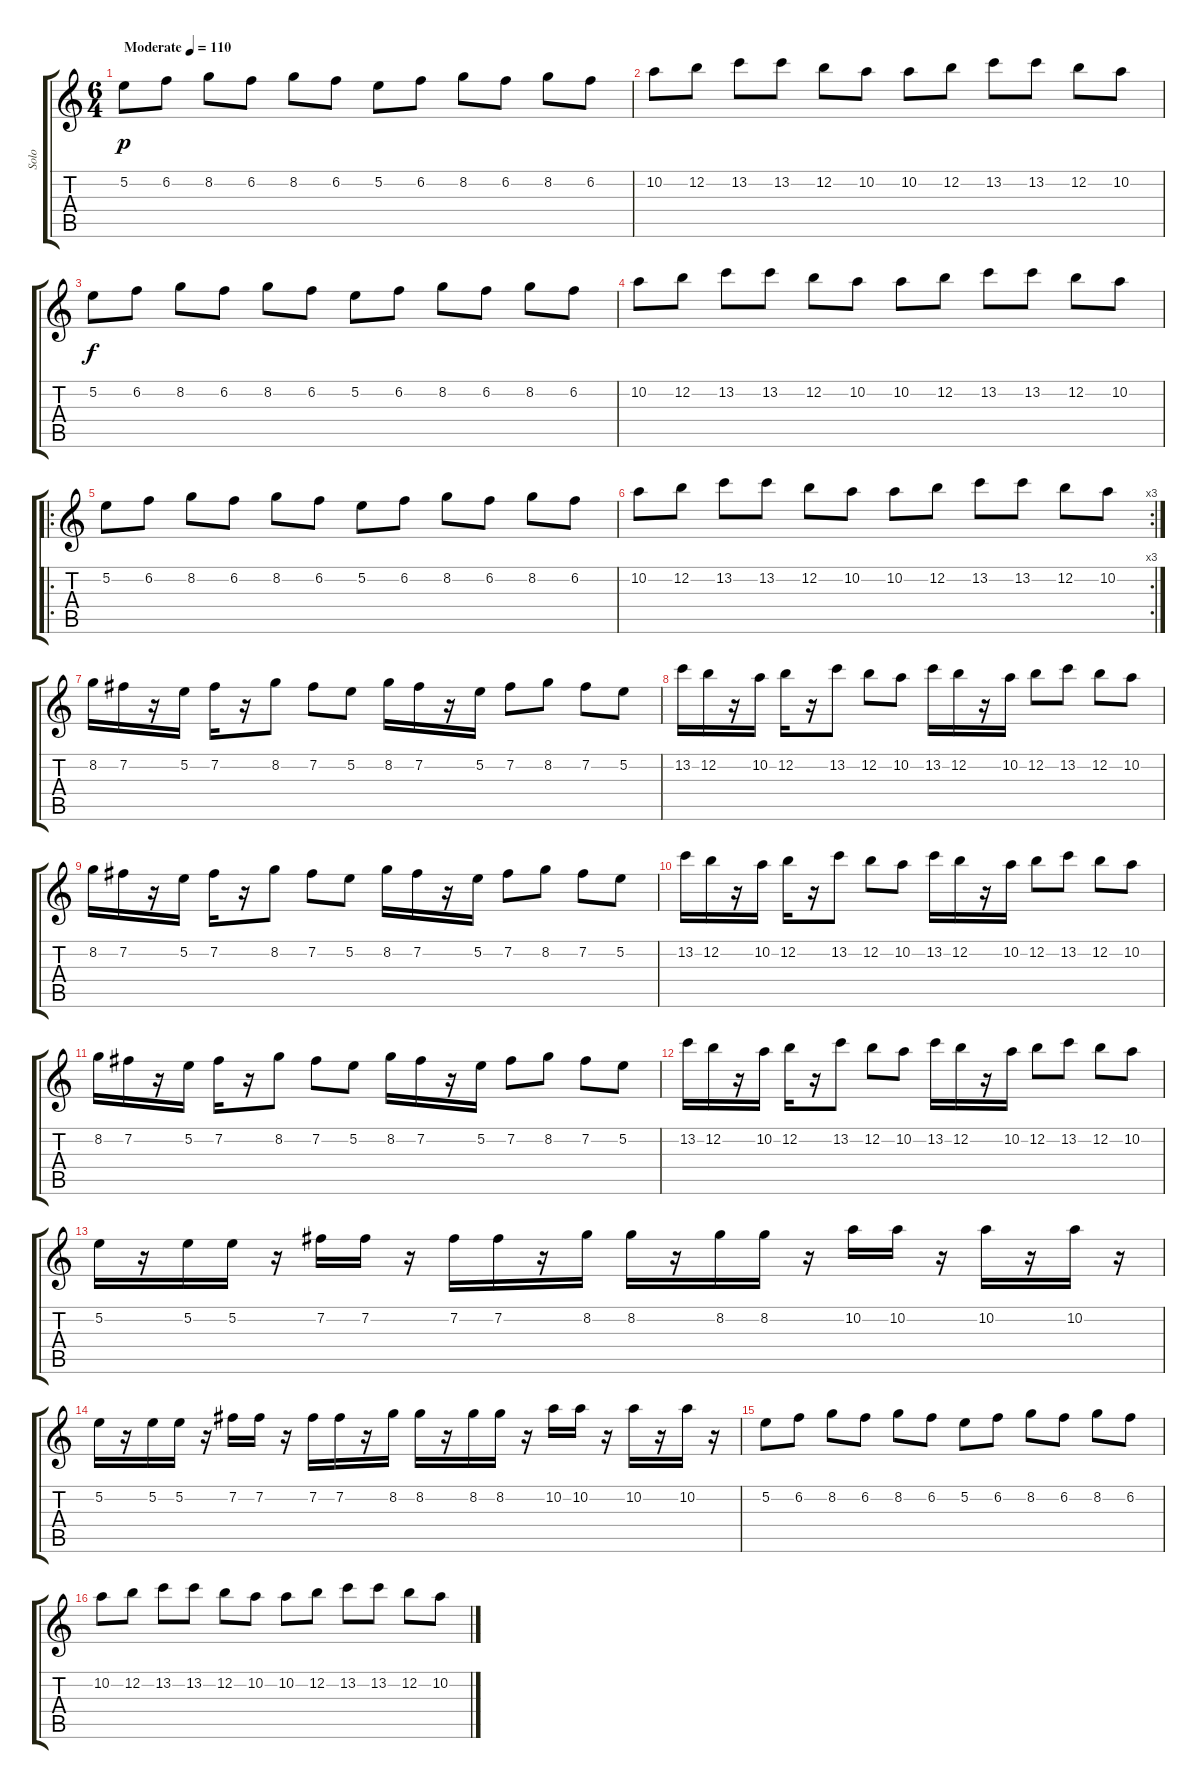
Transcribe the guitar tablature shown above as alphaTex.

\track ("Solo" "Solo") {instrument distortionguitar}
\staff {score tabs}
\tuning (E4 B3 G3 D3 A2 D2) {hide}
\ts (6 4)
\tempo (110 "Moderate")
\clef g2
\ks c
5.2.8{dy p instrument distortionguitar} 6.2.8 8.2.8 6.2.8 8.2.8 6.2.8 5.2.8 6.2.8 8.2.8 6.2.8 8.2.8 6.2.8 |
10.2.8 12.2.8 13.2.8 13.2.8 12.2.8 10.2.8 10.2.8 12.2.8 13.2.8 13.2.8 12.2.8 10.2.8 |
5.2.8{dy f} 6.2.8 8.2.8 6.2.8 8.2.8 6.2.8 5.2.8 6.2.8 8.2.8 6.2.8 8.2.8 6.2.8 |
10.2.8 12.2.8 13.2.8 13.2.8 12.2.8 10.2.8 10.2.8 12.2.8 13.2.8 13.2.8 12.2.8 10.2.8 |
\ro
5.2.8 6.2.8 8.2.8 6.2.8 8.2.8 6.2.8 5.2.8 6.2.8 8.2.8 6.2.8 8.2.8 6.2.8 |
\rc 3
10.2.8 12.2.8 13.2.8 13.2.8 12.2.8 10.2.8 10.2.8 12.2.8 13.2.8 13.2.8 12.2.8 10.2.8 |
8.2.16 7.2.16 r.16 5.2.16 7.2.16 r.16 8.2.8 7.2.8 5.2.8 8.2.16 7.2.16 r.16 5.2.16 7.2.8 8.2.8 7.2.8 5.2.8 |
13.2.16 12.2.16 r.16 10.2.16 12.2.16 r.16 13.2.8 12.2.8 10.2.8 13.2.16 12.2.16 r.16 10.2.16 12.2.8 13.2.8 12.2.8 10.2.8 |
8.2.16 7.2.16 r.16 5.2.16 7.2.16 r.16 8.2.8 7.2.8 5.2.8 8.2.16 7.2.16 r.16 5.2.16 7.2.8 8.2.8 7.2.8 5.2.8 |
13.2.16 12.2.16 r.16 10.2.16 12.2.16 r.16 13.2.8 12.2.8 10.2.8 13.2.16 12.2.16 r.16 10.2.16 12.2.8 13.2.8 12.2.8 10.2.8 |
8.2.16 7.2.16 r.16 5.2.16 7.2.16 r.16 8.2.8 7.2.8 5.2.8 8.2.16 7.2.16 r.16 5.2.16 7.2.8 8.2.8 7.2.8 5.2.8 |
13.2.16 12.2.16 r.16 10.2.16 12.2.16 r.16 13.2.8 12.2.8 10.2.8 13.2.16 12.2.16 r.16 10.2.16 12.2.8 13.2.8 12.2.8 10.2.8 |
5.2.16 r.16 5.2.16 5.2.16 r.16 7.2.16 7.2.16 r.16 7.2.16 7.2.16 r.16 8.2.16 8.2.16 r.16 8.2.16 8.2.16 r.16 10.2.16 10.2.16 r.16 10.2.16 r.16 10.2.16 r.16 |
5.2.16 r.16 5.2.16 5.2.16 r.16 7.2.16 7.2.16 r.16 7.2.16 7.2.16 r.16 8.2.16 8.2.16 r.16 8.2.16 8.2.16 r.16 10.2.16 10.2.16 r.16 10.2.16 r.16 10.2.16 r.16 |
5.2.8 6.2.8 8.2.8 6.2.8 8.2.8 6.2.8 5.2.8 6.2.8 8.2.8 6.2.8 8.2.8 6.2.8 |
10.2.8 12.2.8 13.2.8 13.2.8 12.2.8 10.2.8 10.2.8 12.2.8 13.2.8 13.2.8 12.2.8 10.2.8
